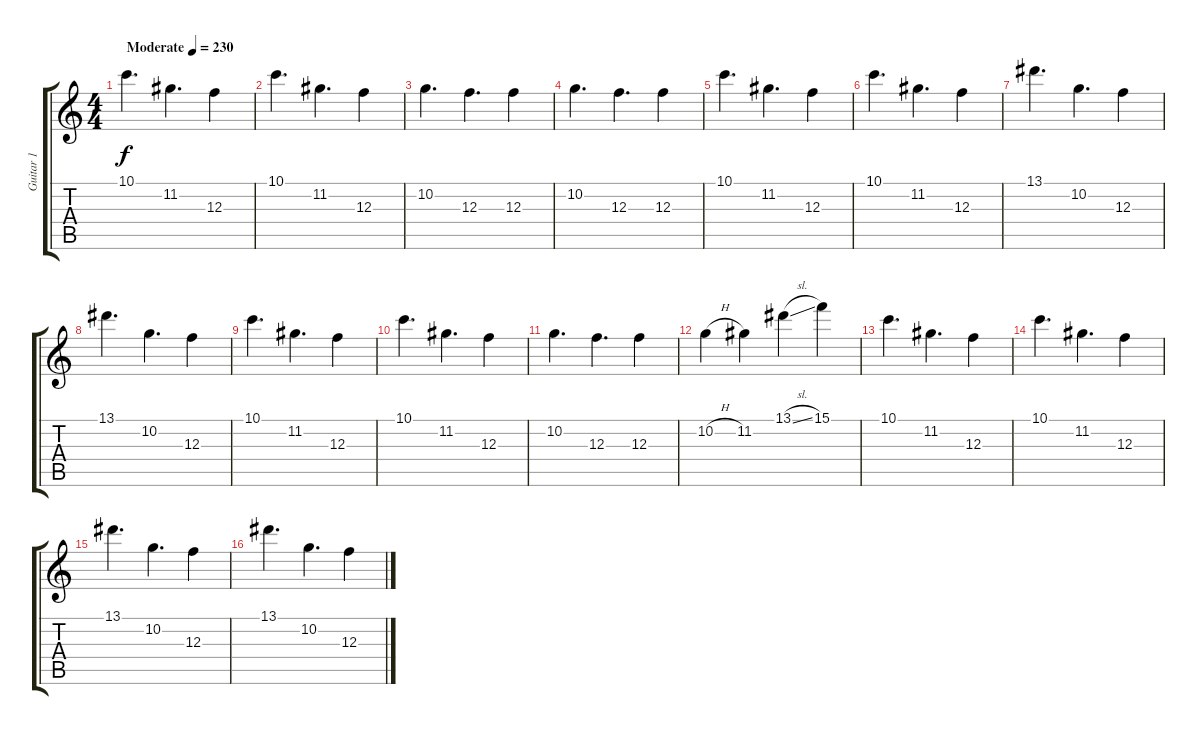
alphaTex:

\track ("Guitar 1" "Guitar 1") {instrument distortionguitar}
\staff {score tabs}
\tuning (D4 A3 F3 C3 G2 C2) {hide}
\ts (4 4)
\tempo (230 "Moderate")
\clef g2
\ks c
10.1.4{d dy f instrument distortionguitar} 11.2.4{d} 12.3.4 |
10.1.4{d} 11.2.4{d} 12.3.4 |
10.2.4{d} 12.3.4{d} 12.3.4 |
10.2.4{d} 12.3.4{d} 12.3.4 |
10.1.4{d} 11.2.4{d} 12.3.4 |
10.1.4{d} 11.2.4{d} 12.3.4 |
13.1.4{d} 10.2.4{d} 12.3.4 |
13.1.4{d} 10.2.4{d} 12.3.4 |
10.1.4{d} 11.2.4{d} 12.3.4 |
10.1.4{d} 11.2.4{d} 12.3.4 |
10.2.4{d} 12.3.4{d} 12.3.4 |
10.2{h}.4 11.2.4 13.1{sl}.4 15.1.4 |
10.1.4{d} 11.2.4{d} 12.3.4 |
10.1.4{d} 11.2.4{d} 12.3.4 |
13.1.4{d} 10.2.4{d} 12.3.4 |
13.1.4{d} 10.2.4{d} 12.3.4
